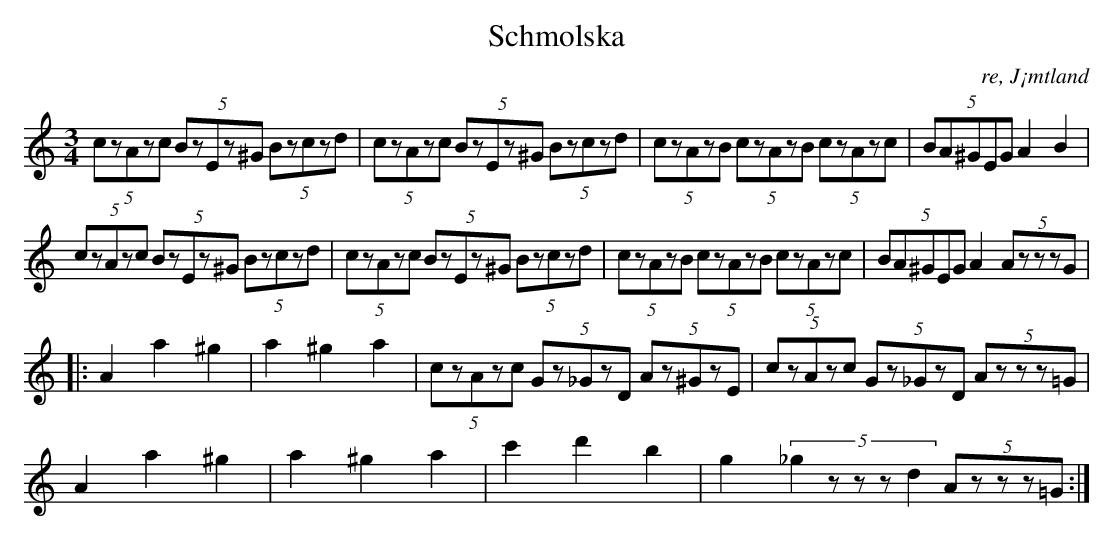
X:1
T:Schmolska
O: re, J¡mtland
M:3/4
L:1/8
K:Am
(5:2 czAzc (5:2BzEz^G (5:2Bzczd| (5:2 czAzc (5:2BzEz^G (5:2Bzczd|(5:2czAzB (5:2czAzB (5:2czAzc| (5:2BA^GEG  A2 B2|
 (5:2 czAzc (5:2BzEz^G (5:2Bzczd| (5:2 czAzc (5:2BzEz^G (5:2Bzczd|(5:2czAzB (5:2czAzB (5:2czAzc| (5:2BA^GEG  A2 (5:2 AzzzG|
|:A2 a2 ^g2|a2 ^g2 a2| (5:2 czAzc (5:2Gz_GzD (5:2Az^GzE | (5:2 czAzc (5:2Gz_GzD (5:2 Azzz=G|
A2 a2 ^g2|a2 ^g2 a2| c'2 d'2 b2  | g2 (5:2_g2 zzzd2 (5:2 Azzz=G :|
